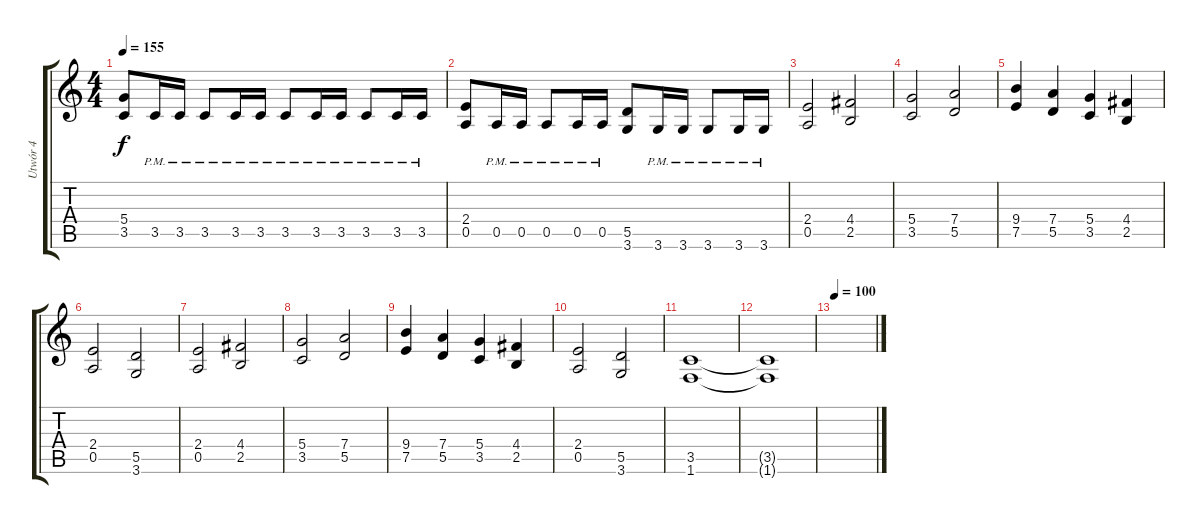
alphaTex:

\track ("Utwór 4" "Utwór 4") {instrument distortionguitar}
\staff {score tabs}
\tuning (E4 B3 G3 D3 A2 E2) {hide}
\ts (4 4)
\tempo 155
\clef g2
\ks c
(5.4 3.5).8{dy f} 3.5{pm}.16 3.5{pm}.16 3.5{pm}.8 3.5{pm}.16 3.5{pm}.16 3.5{pm}.8 3.5{pm}.16 3.5{pm}.16 3.5{pm}.8 3.5{pm}.16 3.5{pm}.16 |
(2.4 0.5).8 0.5{pm}.16 0.5{pm}.16 0.5{pm}.8 0.5{pm}.16 0.5{pm}.16 (5.5 3.6).8 3.6{pm}.16 3.6{pm}.16 3.6{pm}.8 3.6{pm}.16 3.6{pm}.16 |
(2.4 0.5).2 (4.4 2.5).2 |
(5.4 3.5).2 (7.4 5.5).2 |
(9.4 7.5).4 (7.4 5.5).4 (5.4 3.5).4 (4.4 2.5).4 |
(2.4 0.5).2 (5.5 3.6).2 |
(2.4 0.5).2 (4.4 2.5).2 |
(5.4 3.5).2 (7.4 5.5).2 |
(9.4 7.5).4 (7.4 5.5).4 (5.4 3.5).4 (4.4 2.5).4 |
(2.4 0.5).2 (5.5 3.6).2 |
(3.5 1.6).1 |
(3.5{t} 1.6{t}).1 |
\tempo 100
